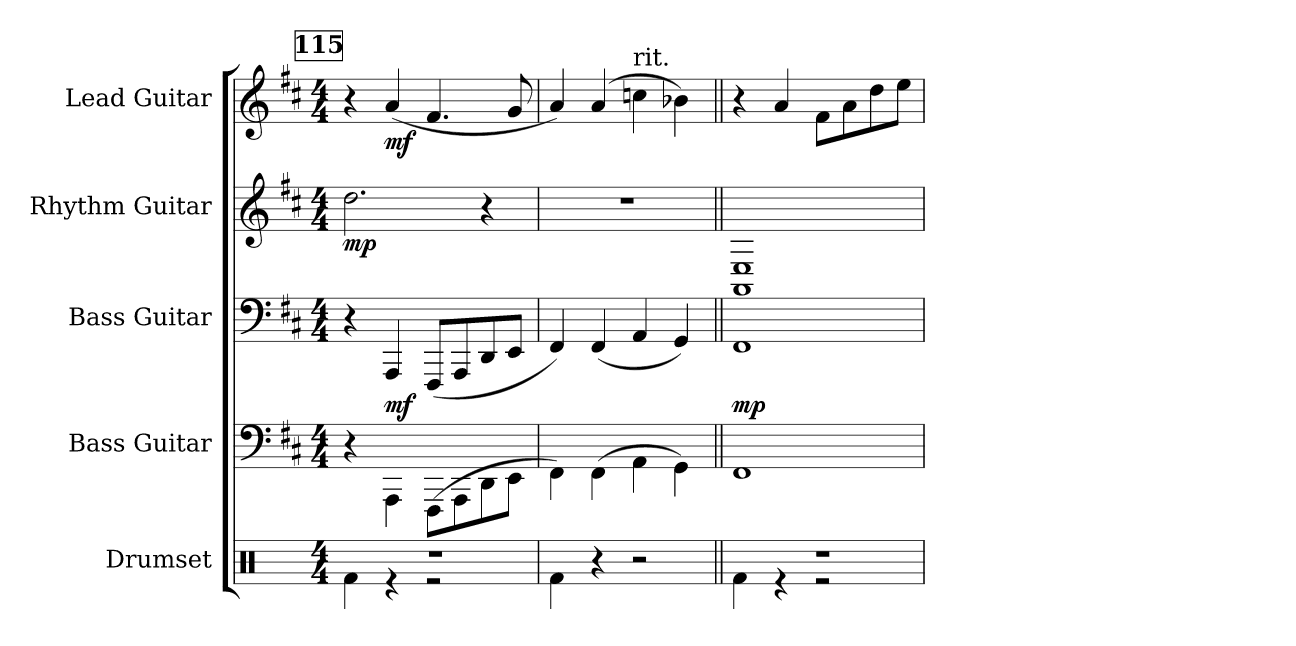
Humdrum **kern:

**kern	**kern	**kern	**dynam	**kern	**dynam	**kern	**dynam
*part5	*part4	*part3	*part3	*part2	*part2	*part1	*part1
*staff5	*staff4	*staff3	*staff3	*staff2	*staff2	*staff1	*staff1
*I"Drumset	*I"Bass Guitar	*I"Bass Guitar	*	*I"Rhythm Guitar	*	*I"Lead Guitar	*
*I'Drs.	*I'Bass	*I'Bass	*	*I'Rt.	*	*I'Ld.	*
*clefX	*	*clefF4	*	*clefG2	*	*clefG2	*
*k[]	*k[f#c#]	*k[f#c#]	*	*k[f#c#]	*	*k[f#c#]	*
*M4/4	*M4/4	*M4/4	*	*M4/4	*	*M4/4	*
*MM120	*MM120	*MM120	*	*MM120	*	*MM120	*
!!LO:REH:place=s1:a:B:fs=14:t=115
=115	=115	=115	=115	=115	=115	=115	=115
*^	*	*	*	*	*	*	*
!	!	!	!	!	!	!LO:DY:b	!	!
1r	4Rf\	4r	4r	.	2.dd\	mp	4r	.
!	!	!	!	!LO:DY:b	!	!	!	!LO:DY:b
.	4r	4AAA\	4AAA/	mf	.	.	(4a/	mf
.	2r	(8FFF#\L	(8FFF#/L	.	.	.	4.f#/	.
.	.	8AAA\	8AAA/	.	.	.	.	.
.	.	8DD\	8DD/	.	4r	.	.	.
.	.	8EE\J	8EE/J	.	.	.	8g/	.
*v	*v	*	*	*	*	*	*	*
=116	=116	=116	=116	=116	=116	=116	=116
4Rf\	4FF#\)	4FF#/)	.	1r	.	4a/)	.
4r	(4FF#\	(4FF#/	.	.	.	(4a/	.
!	!	!	!	!	!	!LO:TX:a:t=rit.	!
2r	4AA\	4AA/	.	.	.	4ccn\	.
.	4GG\)	4GG/)	.	.	.	4b-X\)	.
=117||	=117||	=117||	=117||	=117||	=117||	=117||	=117||
*	*	*	*	*	*	*MM100	*
*^	*	*	*	*	*	*	*
!	!	!	!	!LO:DY:b	!	!	!	!
1r	4Rf\	1FF#	1FF#	mp	1AA 1E	.	4r	.
.	4r	.	.	.	.	.	4a/	.
.	2r	.	.	.	.	.	8f#\L	.
.	.	.	.	.	.	.	8a\	.
.	.	.	.	.	.	.	8dd\	.
.	.	.	.	.	.	.	8ee\J	.
*v	*v	*	*	*	*	*	*	*
=	=	=	=	=	=	=	=
*-	*-	*-	*-	*-	*-	*-	*-
